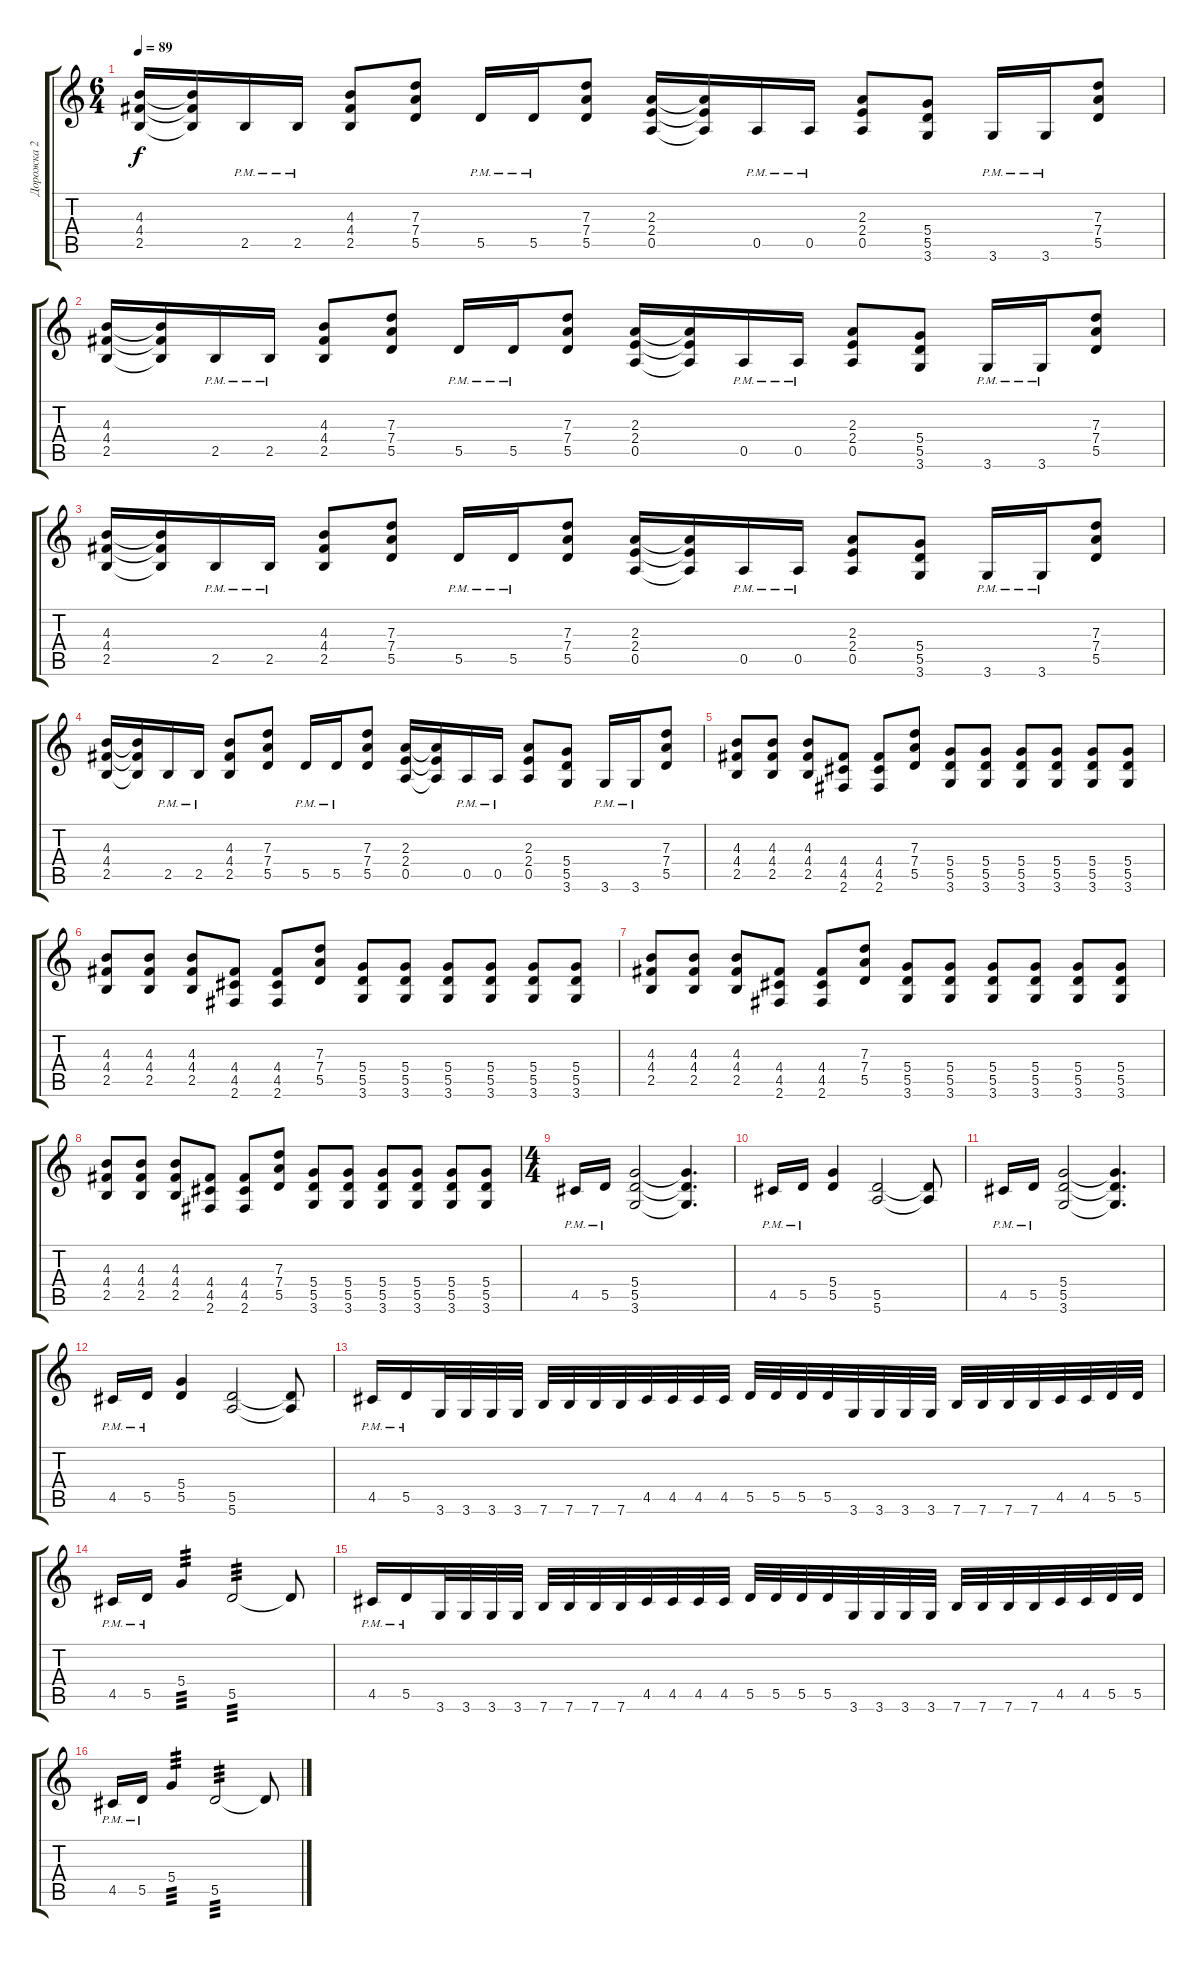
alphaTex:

\track ("Дорожка 2" "Дорожка 2") {instrument distortionguitar}
\staff {score tabs}
\tuning (E4 B3 G3 D3 A2 E2) {hide}
\ts (6 4)
\tempo 89
\clef g2
\ks c
(4.3 4.4 2.5).16{dy f} (4.3{t} 4.4{t} 2.5{t}).16 2.5{pm}.16 2.5{pm}.16 (4.3 4.4 2.5).8 (7.3 7.4 5.5).8 5.5{pm}.16 5.5{pm}.16 (7.3 7.4 5.5).8 (2.3 2.4 0.5).16 (2.3{t} 2.4{t} 0.5{t}).16 0.5{pm}.16 0.5{pm}.16 (2.3 2.4 0.5).8 (5.4 5.5 3.6).8 3.6{pm}.16 3.6{pm}.16 (7.3 7.4 5.5).8 |
(4.3 4.4 2.5).16 (4.3{t} 4.4{t} 2.5{t}).16 2.5{pm}.16 2.5{pm}.16 (4.3 4.4 2.5).8 (7.3 7.4 5.5).8 5.5{pm}.16 5.5{pm}.16 (7.3 7.4 5.5).8 (2.3 2.4 0.5).16 (2.3{t} 2.4{t} 0.5{t}).16 0.5{pm}.16 0.5{pm}.16 (2.3 2.4 0.5).8 (5.4 5.5 3.6).8 3.6{pm}.16 3.6{pm}.16 (7.3 7.4 5.5).8 |
(4.3 4.4 2.5).16 (4.3{t} 4.4{t} 2.5{t}).16 2.5{pm}.16 2.5{pm}.16 (4.3 4.4 2.5).8 (7.3 7.4 5.5).8 5.5{pm}.16 5.5{pm}.16 (7.3 7.4 5.5).8 (2.3 2.4 0.5).16 (2.3{t} 2.4{t} 0.5{t}).16 0.5{pm}.16 0.5{pm}.16 (2.3 2.4 0.5).8 (5.4 5.5 3.6).8 3.6{pm}.16 3.6{pm}.16 (7.3 7.4 5.5).8 |
(4.3 4.4 2.5).16 (4.3{t} 4.4{t} 2.5{t}).16 2.5{pm}.16 2.5{pm}.16 (4.3 4.4 2.5).8 (7.3 7.4 5.5).8 5.5{pm}.16 5.5{pm}.16 (7.3 7.4 5.5).8 (2.3 2.4 0.5).16 (2.3{t} 2.4{t} 0.5{t}).16 0.5{pm}.16 0.5{pm}.16 (2.3 2.4 0.5).8 (5.4 5.5 3.6).8 3.6{pm}.16 3.6{pm}.16 (7.3 7.4 5.5).8 |
(4.3 4.4 2.5).8 (4.3 4.4 2.5).8 (4.3 4.4 2.5).8 (4.4 4.5 2.6).8 (4.4 4.5 2.6).8 (7.3 7.4 5.5).8 (5.4 5.5 3.6).8 (5.4 5.5 3.6).8 (5.4 5.5 3.6).8 (5.4 5.5 3.6).8 (5.4 5.5 3.6).8 (5.4 5.5 3.6).8 |
(4.3 4.4 2.5).8 (4.3 4.4 2.5).8 (4.3 4.4 2.5).8 (4.4 4.5 2.6).8 (4.4 4.5 2.6).8 (7.3 7.4 5.5).8 (5.4 5.5 3.6).8 (5.4 5.5 3.6).8 (5.4 5.5 3.6).8 (5.4 5.5 3.6).8 (5.4 5.5 3.6).8 (5.4 5.5 3.6).8 |
(4.3 4.4 2.5).8 (4.3 4.4 2.5).8 (4.3 4.4 2.5).8 (4.4 4.5 2.6).8 (4.4 4.5 2.6).8 (7.3 7.4 5.5).8 (5.4 5.5 3.6).8 (5.4 5.5 3.6).8 (5.4 5.5 3.6).8 (5.4 5.5 3.6).8 (5.4 5.5 3.6).8 (5.4 5.5 3.6).8 |
(4.3 4.4 2.5).8 (4.3 4.4 2.5).8 (4.3 4.4 2.5).8 (4.4 4.5 2.6).8 (4.4 4.5 2.6).8 (7.3 7.4 5.5).8 (5.4 5.5 3.6).8 (5.4 5.5 3.6).8 (5.4 5.5 3.6).8 (5.4 5.5 3.6).8 (5.4 5.5 3.6).8 (5.4 5.5 3.6).8 |
\ts (4 4)
4.5{pm}.16 5.5{pm}.16 (5.4 5.5 3.6).2 (5.4{t} 5.5{t} 3.6{t}).4{d} |
4.5{pm}.16 5.5{pm}.16 (5.4 5.5).4 (5.5 5.6).2 (5.5{t} 5.6{t}).8 |
4.5{pm}.16 5.5{pm}.16 (5.4 5.5 3.6).2 (5.4{t} 5.5{t} 3.6{t}).4{d} |
4.5{pm}.16 5.5{pm}.16 (5.4 5.5).4 (5.5 5.6).2 (5.5{t} 5.6{t}).8 |
4.5{pm}.16 5.5{pm}.16 3.6.32 3.6.32 3.6.32 3.6.32 7.6.32 7.6.32 7.6.32 7.6.32 4.5.32 4.5.32 4.5.32 4.5.32 5.5.32 5.5.32 5.5.32 5.5.32 3.6.32 3.6.32 3.6.32 3.6.32 7.6.32 7.6.32 7.6.32 7.6.32 4.5.32 4.5.32 5.5.32 5.5.32 |
4.5{pm}.16 5.5{pm}.16 5.4.4{tp 3} 5.5.2{tp 3} 5.5{t}.8 |
4.5{pm}.16 5.5{pm}.16 3.6.32 3.6.32 3.6.32 3.6.32 7.6.32 7.6.32 7.6.32 7.6.32 4.5.32 4.5.32 4.5.32 4.5.32 5.5.32 5.5.32 5.5.32 5.5.32 3.6.32 3.6.32 3.6.32 3.6.32 7.6.32 7.6.32 7.6.32 7.6.32 4.5.32 4.5.32 5.5.32 5.5.32 |
4.5{pm}.16 5.5{pm}.16 5.4.4{tp 3} 5.5.2{tp 3} 5.5{t}.8
